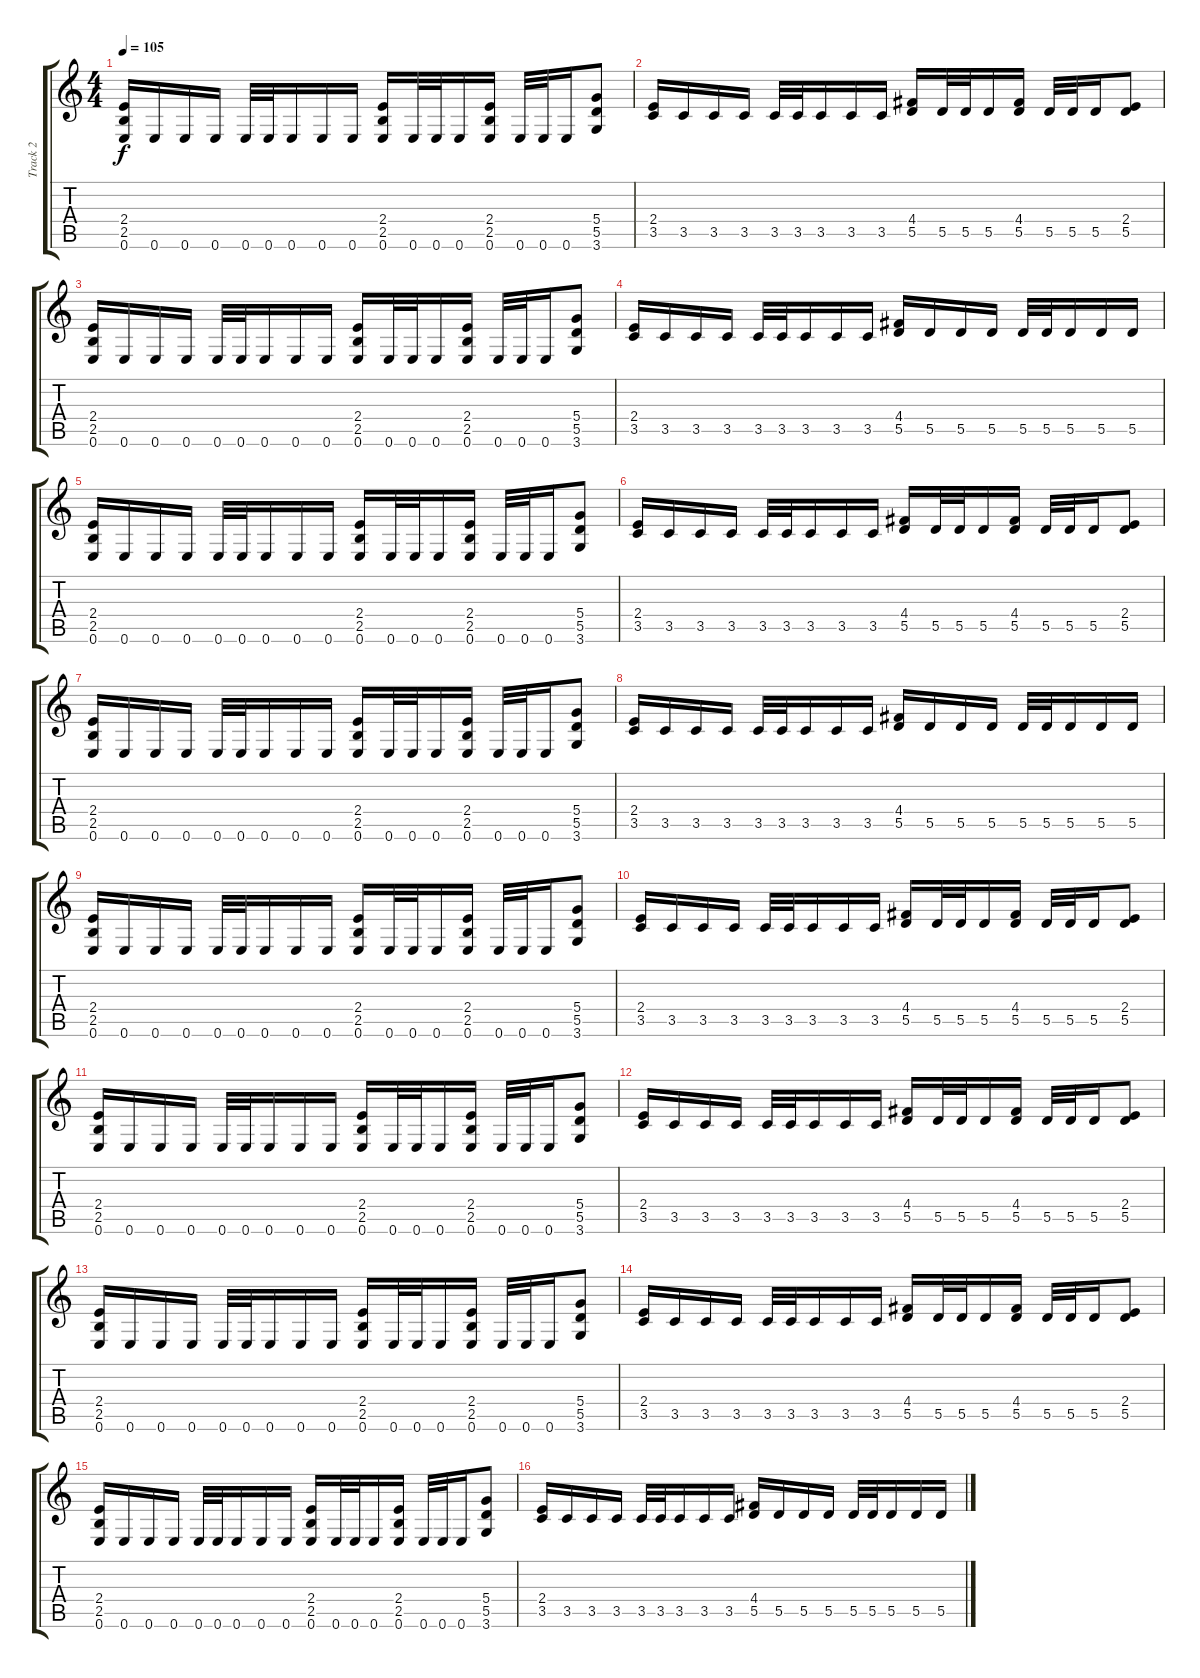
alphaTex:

\track ("Track 2" "Track 2") {instrument distortionguitar}
\staff {score tabs}
\tuning (E4 B3 G3 D3 A2 E2) {hide}
\ts (4 4)
\tempo 105
\clef g2
\ks c
(2.4 2.5 0.6).16{dy f} 0.6.16 0.6.16 0.6.16 0.6.32 0.6.32 0.6.16 0.6.16 0.6.16 (2.4 2.5 0.6).16 0.6.32 0.6.32 0.6.16 (2.4 2.5 0.6).16 0.6.32 0.6.32 0.6.16 (5.4 5.5 3.6).8 |
(2.4 3.5).16 3.5.16 3.5.16 3.5.16 3.5.32 3.5.32 3.5.16 3.5.16 3.5.16 (4.4 5.5).16 5.5.32 5.5.32 5.5.16 (4.4 5.5).16 5.5.32 5.5.32 5.5.16 (2.4 5.5).8 |
(2.4 2.5 0.6).16 0.6.16 0.6.16 0.6.16 0.6.32 0.6.32 0.6.16 0.6.16 0.6.16 (2.4 2.5 0.6).16 0.6.32 0.6.32 0.6.16 (2.4 2.5 0.6).16 0.6.32 0.6.32 0.6.16 (5.4 5.5 3.6).8 |
(2.4 3.5).16 3.5.16 3.5.16 3.5.16 3.5.32 3.5.32 3.5.16 3.5.16 3.5.16 (4.4 5.5).16 5.5.16 5.5.16 5.5.16 5.5.32 5.5.32 5.5.16 5.5.16 5.5.16 |
(2.4 2.5 0.6).16 0.6.16 0.6.16 0.6.16 0.6.32 0.6.32 0.6.16 0.6.16 0.6.16 (2.4 2.5 0.6).16 0.6.32 0.6.32 0.6.16 (2.4 2.5 0.6).16 0.6.32 0.6.32 0.6.16 (5.4 5.5 3.6).8 |
(2.4 3.5).16 3.5.16 3.5.16 3.5.16 3.5.32 3.5.32 3.5.16 3.5.16 3.5.16 (4.4 5.5).16 5.5.32 5.5.32 5.5.16 (4.4 5.5).16 5.5.32 5.5.32 5.5.16 (2.4 5.5).8 |
(2.4 2.5 0.6).16 0.6.16 0.6.16 0.6.16 0.6.32 0.6.32 0.6.16 0.6.16 0.6.16 (2.4 2.5 0.6).16 0.6.32 0.6.32 0.6.16 (2.4 2.5 0.6).16 0.6.32 0.6.32 0.6.16 (5.4 5.5 3.6).8 |
(2.4 3.5).16 3.5.16 3.5.16 3.5.16 3.5.32 3.5.32 3.5.16 3.5.16 3.5.16 (4.4 5.5).16 5.5.16 5.5.16 5.5.16 5.5.32 5.5.32 5.5.16 5.5.16 5.5.16 |
(2.4 2.5 0.6).16 0.6.16 0.6.16 0.6.16 0.6.32 0.6.32 0.6.16 0.6.16 0.6.16 (2.4 2.5 0.6).16 0.6.32 0.6.32 0.6.16 (2.4 2.5 0.6).16 0.6.32 0.6.32 0.6.16 (5.4 5.5 3.6).8 |
(2.4 3.5).16 3.5.16 3.5.16 3.5.16 3.5.32 3.5.32 3.5.16 3.5.16 3.5.16 (4.4 5.5).16 5.5.32 5.5.32 5.5.16 (4.4 5.5).16 5.5.32 5.5.32 5.5.16 (2.4 5.5).8 |
(2.4 2.5 0.6).16 0.6.16 0.6.16 0.6.16 0.6.32 0.6.32 0.6.16 0.6.16 0.6.16 (2.4 2.5 0.6).16 0.6.32 0.6.32 0.6.16 (2.4 2.5 0.6).16 0.6.32 0.6.32 0.6.16 (5.4 5.5 3.6).8 |
(2.4 3.5).16 3.5.16 3.5.16 3.5.16 3.5.32 3.5.32 3.5.16 3.5.16 3.5.16 (4.4 5.5).16 5.5.32 5.5.32 5.5.16 (4.4 5.5).16 5.5.32 5.5.32 5.5.16 (2.4 5.5).8 |
(2.4 2.5 0.6).16 0.6.16 0.6.16 0.6.16 0.6.32 0.6.32 0.6.16 0.6.16 0.6.16 (2.4 2.5 0.6).16 0.6.32 0.6.32 0.6.16 (2.4 2.5 0.6).16 0.6.32 0.6.32 0.6.16 (5.4 5.5 3.6).8 |
(2.4 3.5).16 3.5.16 3.5.16 3.5.16 3.5.32 3.5.32 3.5.16 3.5.16 3.5.16 (4.4 5.5).16 5.5.32 5.5.32 5.5.16 (4.4 5.5).16 5.5.32 5.5.32 5.5.16 (2.4 5.5).8 |
(2.4 2.5 0.6).16 0.6.16 0.6.16 0.6.16 0.6.32 0.6.32 0.6.16 0.6.16 0.6.16 (2.4 2.5 0.6).16 0.6.32 0.6.32 0.6.16 (2.4 2.5 0.6).16 0.6.32 0.6.32 0.6.16 (5.4 5.5 3.6).8 |
(2.4 3.5).16 3.5.16 3.5.16 3.5.16 3.5.32 3.5.32 3.5.16 3.5.16 3.5.16 (4.4 5.5).16 5.5.16 5.5.16 5.5.16 5.5.32 5.5.32 5.5.16 5.5.16 5.5.16
